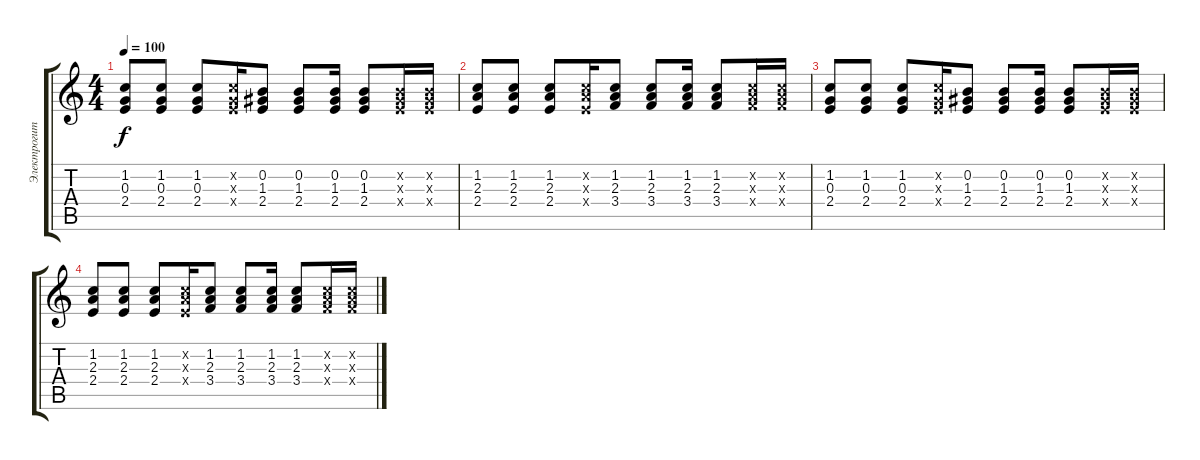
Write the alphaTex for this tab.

\track ("Электрогитара" "Электрогит") {instrument distortionguitar}
\staff {score tabs}
\tuning (E4 B3 G3 D3 A2 E2) {hide}
\ts (4 4)
\tempo 100
\clef g2
\ks c
(1.2 0.3 2.4).8{dy f} (1.2 0.3 2.4).8 (1.2 0.3 2.4).8 (1.2{x} 0.3{x} 2.4{x}).16 (0.2 1.3 2.4).8 (0.2 1.3 2.4).8 (0.2 1.3 2.4).16 (0.2 1.3 2.4).8 (0.2{x} 1.3{x} 2.4{x}).16 (0.2{x} 1.3{x} 2.4{x}).16 |
(1.2 2.3 2.4).8 (1.2 2.3 2.4).8 (1.2 2.3 2.4).8 (1.2{x} 2.3{x} 2.4{x}).16 (1.2 2.3 3.4).8 (1.2 2.3 3.4).8 (1.2 2.3 3.4).16 (1.2 2.3 3.4).8 (1.2{x} 2.3{x} 3.4{x}).16 (1.2{x} 2.3{x} 3.4{x}).16 |
(1.2 0.3 2.4).8 (1.2 0.3 2.4).8 (1.2 0.3 2.4).8 (1.2{x} 0.3{x} 2.4{x}).16 (0.2 1.3 2.4).8 (0.2 1.3 2.4).8 (0.2 1.3 2.4).16 (0.2 1.3 2.4).8 (0.2{x} 1.3{x} 2.4{x}).16 (0.2{x} 1.3{x} 2.4{x}).16 |
(1.2 2.3 2.4).8 (1.2 2.3 2.4).8 (1.2 2.3 2.4).8 (1.2{x} 2.3{x} 2.4{x}).16 (1.2 2.3 3.4).8 (1.2 2.3 3.4).8 (1.2 2.3 3.4).16 (1.2 2.3 3.4).8 (1.2{x} 2.3{x} 3.4{x}).16 (1.2{x} 2.3{x} 3.4{x}).16
